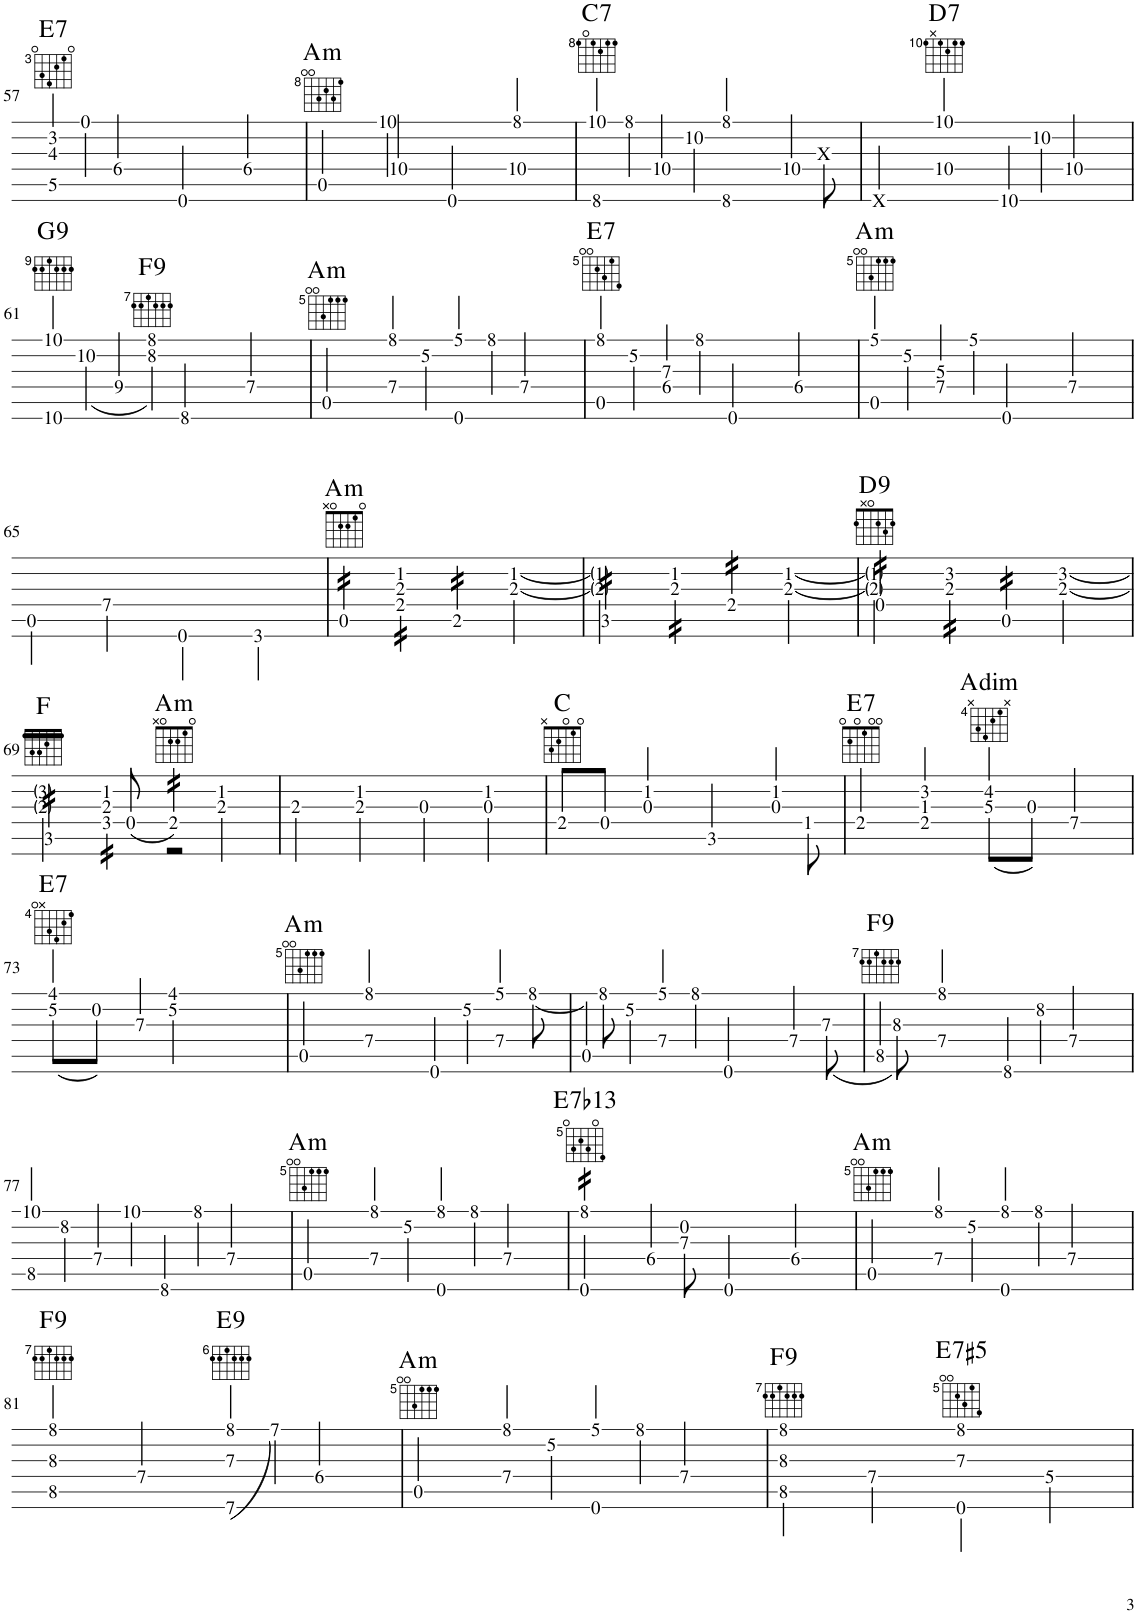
**kern	**harte
*part1	*part1
*staff1	*
*I"Electric Guitar	*
*I'El. Guit.	*
!!LO:PB:g=z
*	*
*k[]	*
*M4/4	*
=57	=57
*^	*
!	!	!LO:H:kt=7
4D/ 4B/ 4d/	8ryy	E:7
.	4e\	.
4G#/	.	.
.	4ryy	.
4EE/	.	.
.	8ryy	.
4G#/	4ryy	.
=58	=58	=58
!	!	!LO:H:kt=m
4AA/	4ryy	A:min
4c/	4dd\	.
4EE/	2ryy	.
4c/ 4cc/	.	.
=59	=59	=59
!	!	!LO:H:kt=7
4C/ 4dd/	8ryy	C:7
.	4cc\	.
4c/	.	.
.	4a\	.
4C/ 4cc/	.	.
.	4ryy	.
4c/	.	.
.	8G\	.
=60	=60	=60
4D/	8ryy	.
!	!	!LO:H:kt=7
*v	*v	*
4c/ 4dd/	D:7
4D/	.
*^	*
.	4a\	.
4c/	.	.
.	8ryy	.
!!LO:LB:g=z	!!
=61	=61	=61
!	!	!LO:H:kt=9
4D/ 4dd/	8ryy	G:9
.	(4a\	.
4B/	.	.
!	!	!LO:H:kt=9
.	4g\ 4cc\)	F:9
4C/	.	.
.	4.ryy	.
4A/	.	.
=62	=62	=62
!	!	!LO:H:kt=m
4AA/	4.ryy	A:min
4A/ 4cc/	.	.
.	4e\	.
4EE/ 4a/	.	.
.	4cc\	.
4A/	.	.
.	8ryy	.
=63	=63	=63
!	!	!LO:H:kt=7
4AA/ 4cc/	8ryy	E:7
.	4e\	.
4G#/ 4d/	.	.
.	4cc\	.
4EE/	.	.
.	4.ryy	.
4G#/	.	.
=64	=64	=64
!	!	!LO:H:kt=m
4AA/ 4a/	8ryy	A:min
.	4e\	.
4A/ 4c/	.	.
.	4a\	.
4EE/	.	.
.	4.ryy	.
4A/	.	.
*v	*v	*
!!LO:LB:g=z
=65	=65
4AA\	.
4A\	.
4EE\	.
4GG\	.
=66	=66
*^	*
!	!	!LO:H:kt=m
2AA/	4ryy	A:min
.	2E\ 2A\ 2c\	.
2BB/	.	.
.	[4A\ [4c\	.
=67	=67	=67
2C/	4A\] 4c\]	.
.	2A\ 2c\	.
2E/	.	.
.	[4A\ [4c\	.
=68	=68	=68
!	!	!LO:H:kt=9
2D/	4A\] 4c\]	D:9
.	2A\ 2d\	.
2AA/	.	.
.	[4A\ [4d\	.
!!LO:LB:g=z	!!
=69	=69	=69
*	*^	*
2C/	4A\] 4d\]	8ryy	F:maj
.	.	8ryy	.
.	2F\ 2A\ 2c\	8ryy	.
.	.	(8D/	.
!	!	!	!LO:H:kt=m
(2E/	.	2r	A:min
.	4A\ 4c\	.	.
*v	*v	*v	*
=70	=70
4A\	.
4A\ 4c\	.
4G\	.
4G\ 4c\	.
=71	=71
*^	*
8E/L	2..ryy	C:maj
8D/J	.	.
4G/ 4c/	.	.
4C/	.	.
4G/ 4c/	.	.
.	8E-\	.
=72	=72	=72
!	!	!LO:H:kt=7
4E/	2ryy	E:7
4E/ 4G#/ 4d/	.	.
!	!	!LO:H:kt=dim
4e-/	8c\L	A:dim
.	8G\J)	.
4A/	4ryy	.
!!LO:LB:g=z	!!
=73	=73	=73
!	!	!LO:H:kt=7
4g#/	(8e\L	E:7
.	8B\J)	.
4d/	8ryy	.
.	4e\ 4g#\	.
4ryy	.	.
.	4.ryy	.
4ryy	.	.
=74	=74	=74
!	!	!LO:H:kt=m
4AA/	8ryy	A:min
*v	*v	*
4A/ 4cc/	.
4EE/	.
*^	*
.	4e\	.
4A/ 4a/	.	.
.	[8cc\	.
=75	=75	=75
4AA/	8cc\]	.
.	4e\	.
4A/ 4a/	.	.
.	4cc\	.
4EE/	.	.
.	4ryy	.
4A/	.	.
.	(8d\	.
=76	=76	=76
!	!	!LO:H:kt=9
4F/	8e-\)	F:9
.	2ryy	.
4A/ 4cc/	.	.
4C/	.	.
.	4g\	.
4A/	.	.
.	8ryy	.
!!LO:LB:g=z	!!
=77	=77	=77
4F/ 4dd/	8ryy	.
.	4g\	.
4A/	.	.
.	4dd\	.
4C/	.	.
.	4cc\	.
4A/	.	.
.	8ryy	.
=78	=78	=78
!	!	!LO:H:kt=m
4AA/	4.ryy	A:min
4A/ 4cc/	.	.
.	4e\	.
4EE/ 4cc/	.	.
.	4cc\	.
4A/	.	.
.	8ryy	.
=79	=79	=79
*	*^	*
!	!	!	!LO:H:kt=7
4EE/	4.ryy	2cc/	E:7(b13)
4G#/	.	.	.
.	8d\ 8B\	.	.
4EE/	2ryy	2ryy	.
4G#/	.	.	.
*	*v	*v	*
=80	=80	=80
!	!	!LO:H:kt=m
4AA/	4.ryy	A:min
4A/ 4cc/	.	.
.	4e\	.
4EE/ 4cc/	.	.
.	4cc\	.
4A/	.	.
.	8ryy	.
!!LO:LB:g=z	!!
=81	=81	=81
!	!	!LO:H:kt=9
4F/ 4e-/ 4cc/	8ryy	F:9
*v	*v	*
4A/	.
!	!LO:H:kt=9
(4BB/ 4d/ 4cc/	E:9
*^	*
.	4b\)	.
4G#/	.	.
.	8ryy	.
=82	=82	=82
!	!	!LO:H:kt=m
4AA/	4.ryy	A:min
4A/ 4cc/	.	.
.	4e\	.
4EE/ 4a/	.	.
.	4cc\	.
4A/	.	.
.	8ryy	.
=83	=83	=83
!	!	!LO:H:kt=9
*v	*v	*
4F\ 4e-\ 4cc\	F:9
4A\	.
!	!LO:H:kt=7
4EE\ 4d\ 4cc\	E:(3,#5,b7)
4G\	.
=	=
*-	*-
